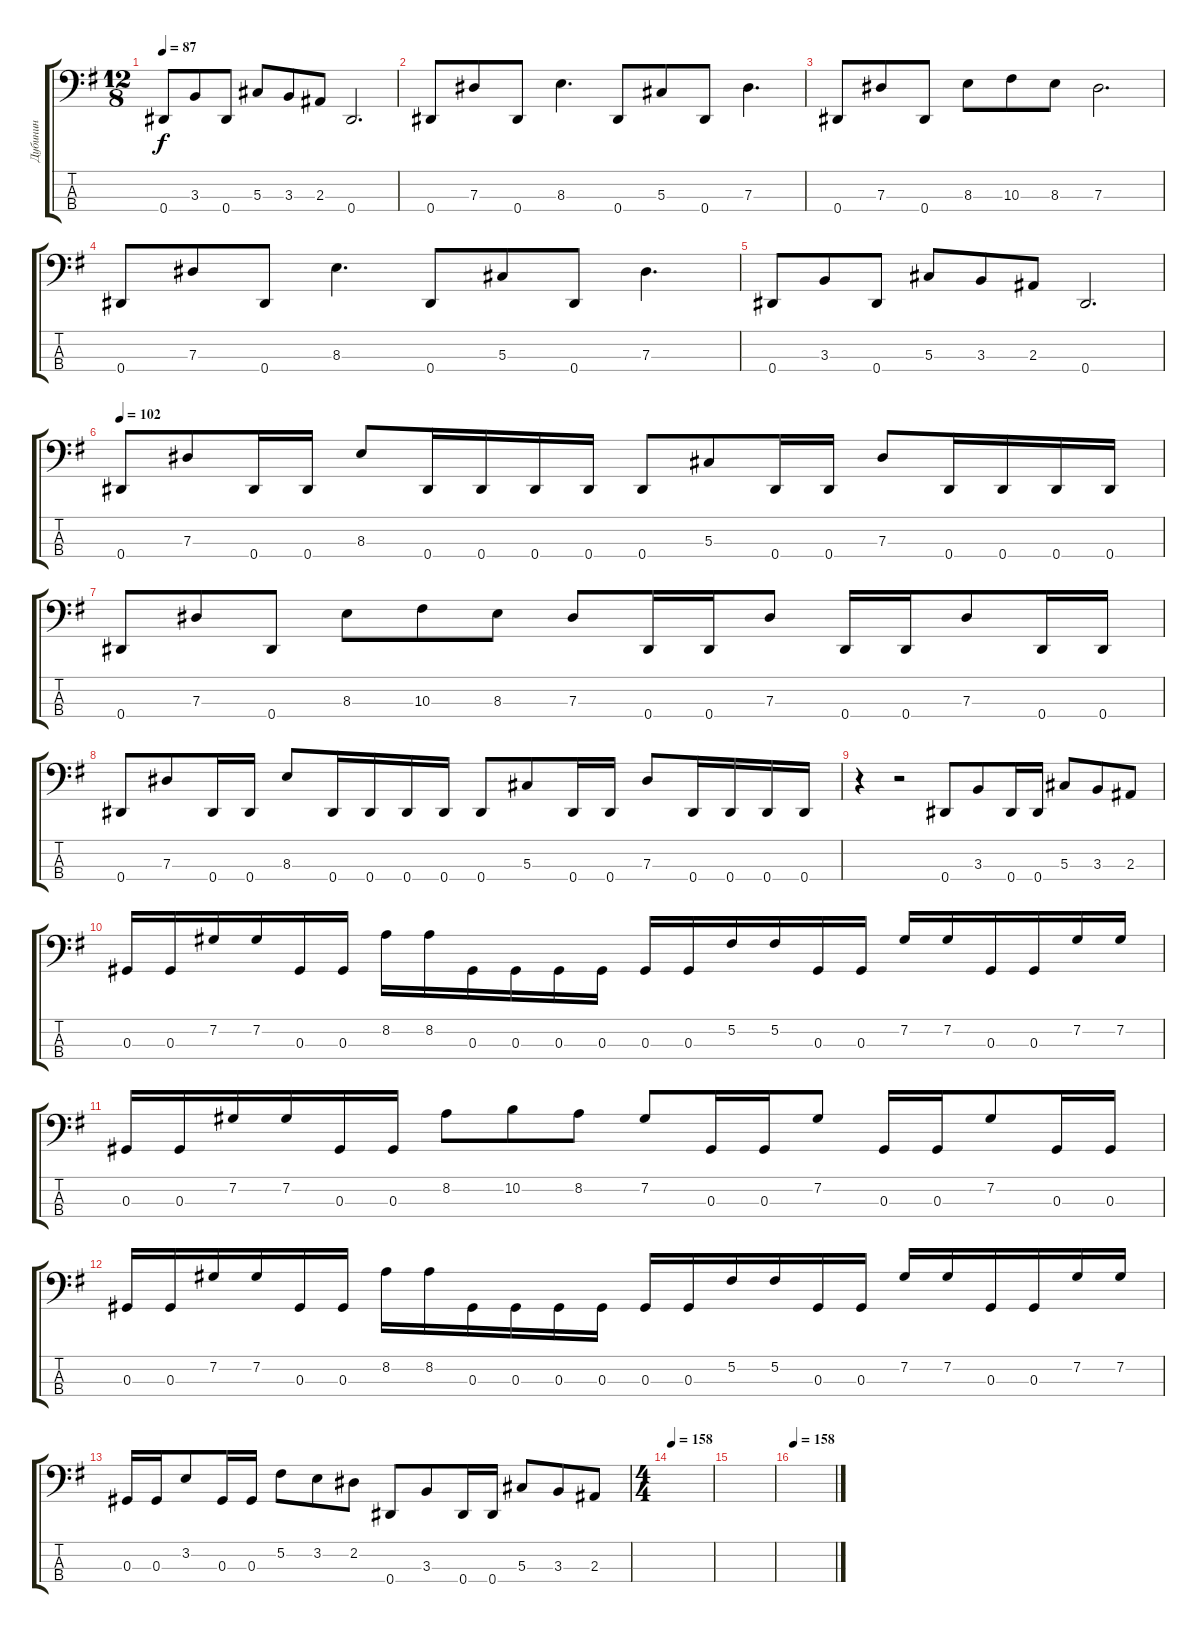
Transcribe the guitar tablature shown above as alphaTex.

\track ("Дубинин" "Дубинин") {instrument electricbasspick}
\staff {score tabs}
\tuning (Gb2 Db2 Ab1 Eb1) {hide}
\ts (12 8)
\tempo 87
\clef f4
\ks g
0.4.8{dy f} 3.3.8 0.4.8 5.3.8 3.3.8 2.3.8 0.4.2{d} |
0.4.8 7.3.8 0.4.8 8.3.4{d} 0.4.8 5.3.8 0.4.8 7.3.4{d} |
0.4.8 7.3.8 0.4.8 8.3.8 10.3.8 8.3.8 7.3.2{d} |
0.4.8 7.3.8 0.4.8 8.3.4{d} 0.4.8 5.3.8 0.4.8 7.3.4{d} |
0.4.8 3.3.8 0.4.8 5.3.8 3.3.8 2.3.8 0.4.2{d} |
\tempo 102
0.4.8 7.3.8 0.4.16 0.4.16 8.3.8 0.4.16 0.4.16 0.4.16 0.4.16 0.4.8 5.3.8 0.4.16 0.4.16 7.3.8 0.4.16 0.4.16 0.4.16 0.4.16 |
0.4.8 7.3.8 0.4.8 8.3.8 10.3.8 8.3.8 7.3.8 0.4.16 0.4.16 7.3.8 0.4.16 0.4.16 7.3.8 0.4.16 0.4.16 |
0.4.8 7.3.8 0.4.16 0.4.16 8.3.8 0.4.16 0.4.16 0.4.16 0.4.16 0.4.8 5.3.8 0.4.16 0.4.16 7.3.8 0.4.16 0.4.16 0.4.16 0.4.16 |
r.4 r.2 0.4.8 3.3.8 0.4.16 0.4.16 5.3.8 3.3.8 2.3.8 |
0.3.16 0.3.16 7.2.16 7.2.16 0.3.16 0.3.16 8.2.16 8.2.16 0.3.16 0.3.16 0.3.16 0.3.16 0.3.16 0.3.16 5.2.16 5.2.16 0.3.16 0.3.16 7.2.16 7.2.16 0.3.16 0.3.16 7.2.16 7.2.16 |
0.3.16 0.3.16 7.2.16 7.2.16 0.3.16 0.3.16 8.2.8 10.2.8 8.2.8 7.2.8 0.3.16 0.3.16 7.2.8 0.3.16 0.3.16 7.2.8 0.3.16 0.3.16 |
0.3.16 0.3.16 7.2.16 7.2.16 0.3.16 0.3.16 8.2.16 8.2.16 0.3.16 0.3.16 0.3.16 0.3.16 0.3.16 0.3.16 5.2.16 5.2.16 0.3.16 0.3.16 7.2.16 7.2.16 0.3.16 0.3.16 7.2.16 7.2.16 |
0.3.16 0.3.16 3.2.8 0.3.16 0.3.16 5.2.8 3.2.8 2.2.8 0.4.8 3.3.8 0.4.16 0.4.16 5.3.8 3.3.8 2.3.8 |
\ts (4 4)
\tempo 158
|
|
\tempo 158
